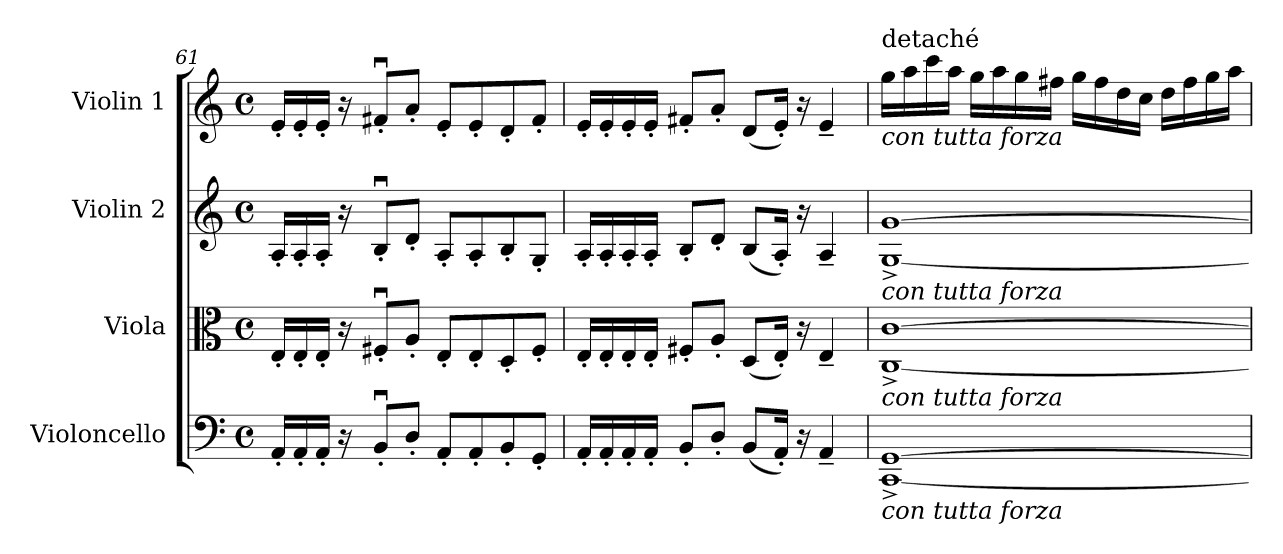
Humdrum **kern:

**kern	**kern	**kern	**kern
*part4	*part3	*part2	*part1
*staff4	*staff3	*staff2	*staff1
*I"Violoncello	*I"Viola	*I"Violin 2	*I"Violin 1
*I'Vc	*I'Vla	*I'Vln	*I'Vln
*clefF4	*clefC3	*clefG2	*clefG2
*k[]	*k[]	*k[]	*k[]
*M4/4	*M4/4	*M4/4	*M4/4
*met(c)	*met(c)	*met(c)	*met(c)
=61	=61	=61	=61
16AA'/LL	16E'/LL	16A'/LL	16e'/LL
16AA'/	16E'/	16A'/	16e'/
16AA'/JJ	16E'/JJ	16A'/JJ	16e'/JJ
16r	16r	16r	16r
8BBu'/L	8F#Xu'/L	8Bu'/L	8f#Xu'/L
8D'/J	8A'/J	8d'/J	8a'/J
8AA'/L	8E'/L	8A'/L	8e'/L
8AA'/	8E'/	8A'/	8e'/
8BB'/	8D'/	8B'/	8d'/
8GG'/J	8F#'/J	8G'/J	8f#'/J
!!LO:LB:g=z
=62	=62	=62	=62
16AA'/LL	16E'/LL	16A'/LL	16e'/LL
16AA'/	16E'/	16A'/	16e'/
16AA'/	16E'/	16A'/	16e'/
16AA'/JJ	16E'/JJ	16A'/JJ	16e'/JJ
8BB'/L	8F#X'/L	8B'/L	8f#X'/L
8D'/J	8A'/J	8d'/J	8a'/J
(8BB/L	(8D/L	(8B/L	(8d/L
16AA'/Jk)	16E'/Jk)	16A'/Jk)	16e'/Jk)
16r	16r	16r	16r
4AA~/	4E~/	4A~/	4e~/
=63	=63	=63	=63
!	!	!	!LO:TX:a:t=detaché
!	!	!	!LO:TX:b:i:t=con tutta forza
!	!	!LO:TX:b:i:t=con tutta forza	!
!	!LO:TX:b:i:t=con tutta forza	!	!
!LO:TX:b:i:t=con tutta forza	!	!	!
[1CC^ [1GG^	[1C^ [1c^	[1G^ [1g^	16gg\LL
.	.	.	16aa\
.	.	.	16ccc\
.	.	.	16aa\JJ
.	.	.	16gg\LL
.	.	.	16aa\
.	.	.	16gg\
.	.	.	16ff#X\JJ
.	.	.	16gg\LL
.	.	.	16ff#\
.	.	.	16dd\
.	.	.	16cc\JJ
.	.	.	16dd\LL
.	.	.	16ff#\
.	.	.	16gg\
.	.	.	16aa\JJ
=	=	=	=
*-	*-	*-	*-
